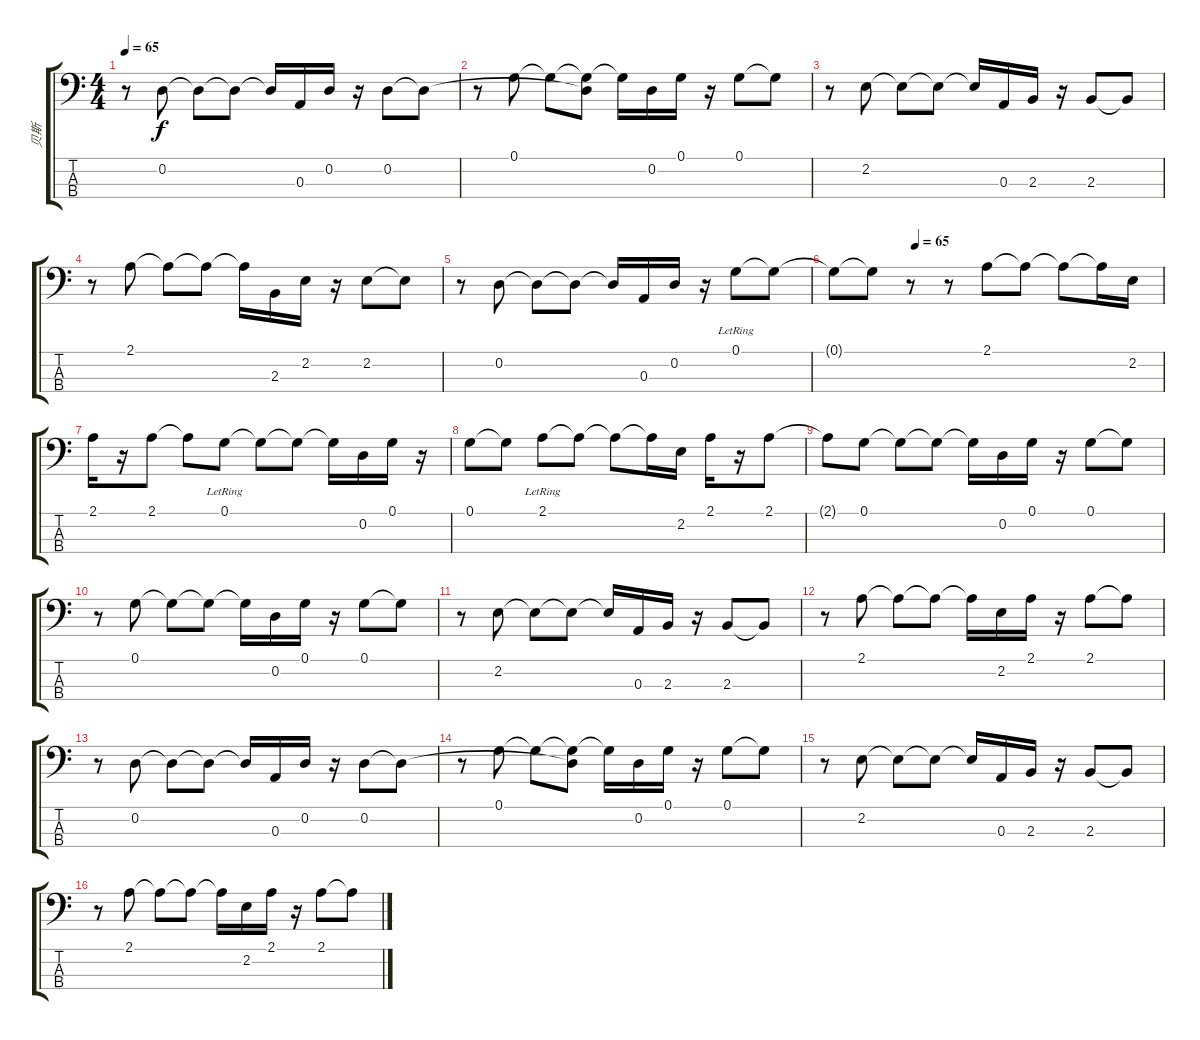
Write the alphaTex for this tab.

\track ("贝斯" "贝斯") {instrument acousticbass}
\staff {score tabs}
\tuning (G2 D2 A1 E1) {hide}
\ts (4 4)
\tempo 65
\clef f4
\ks c
r.8{dy f} 0.2.8 0.2{t}.8 0.2{t}.8 0.2{t}.16 0.3.16 0.2.16 r.16 0.2.8 0.2{t}.8 |
r.8 0.1.8 0.1{t}.8 (0.1{t} 0.2{t}).8 0.1{t}.16 0.2.16 0.1.16 r.16 0.1.8 0.1{t}.8 |
r.8 2.2.8 2.2{t}.8 2.2{t}.8 2.2{t}.16 0.3.16 2.3.16 r.16 2.3.8 2.3{t}.8 |
r.8 2.1.8 2.1{t}.8 2.1{t}.8 2.1{t}.16 2.3.16 2.2.16 r.16 2.2.8 2.2{t}.8 |
r.8 0.2.8 0.2{t}.8 0.2{t}.8 0.2{t}.16 0.3.16 0.2.16 r.16 0.1{lr}.8 0.1{t}.8 |
\tempo (65 0.25)
0.1{t}.8{volume 13 instrument acousticbass} 0.1{t}.8 r.8 r.8 2.1.8 2.1{t}.8 2.1{t}.8 2.1{t}.16 2.2.16 |
2.1.16 r.16 2.1.8 2.1{t}.8 0.1{lr}.8 0.1{t}.8 0.1{t}.8 0.1{t}.16 0.2.16 0.1.16 r.16 |
0.1.8 0.1{t}.8 2.1{lr}.8 2.1{t}.8 2.1{t}.8 2.1{t}.16 2.2.16 2.1.16 r.16 2.1.8 |
2.1{t}.8 0.1.8 0.1{t}.8 0.1{t}.8 0.1{t}.16 0.2.16 0.1.16 r.16 0.1.8 0.1{t}.8 |
r.8{volume 12 instrument acousticbass} 0.1.8 0.1{t}.8 0.1{t}.8 0.1{t}.16 0.2.16 0.1.16 r.16 0.1.8 0.1{t}.8 |
r.8 2.2.8 2.2{t}.8 2.2{t}.8 2.2{t}.16 0.3.16 2.3.16 r.16 2.3.8 2.3{t}.8 |
r.8 2.1.8 2.1{t}.8 2.1{t}.8 2.1{t}.16 2.2.16 2.1.16 r.16 2.1.8 2.1{t}.8 |
r.8 0.2.8 0.2{t}.8 0.2{t}.8 0.2{t}.16 0.3.16 0.2.16 r.16 0.2.8 0.2{t}.8 |
r.8 0.1.8 0.1{t}.8 (0.1{t} 0.2{t}).8 0.1{t}.16 0.2.16 0.1.16 r.16 0.1.8 0.1{t}.8 |
r.8 2.2.8 2.2{t}.8 2.2{t}.8 2.2{t}.16 0.3.16 2.3.16 r.16 2.3.8 2.3{t}.8 |
r.8 2.1.8 2.1{t}.8 2.1{t}.8 2.1{t}.16 2.2.16 2.1.16 r.16 2.1.8 2.1{t}.8
